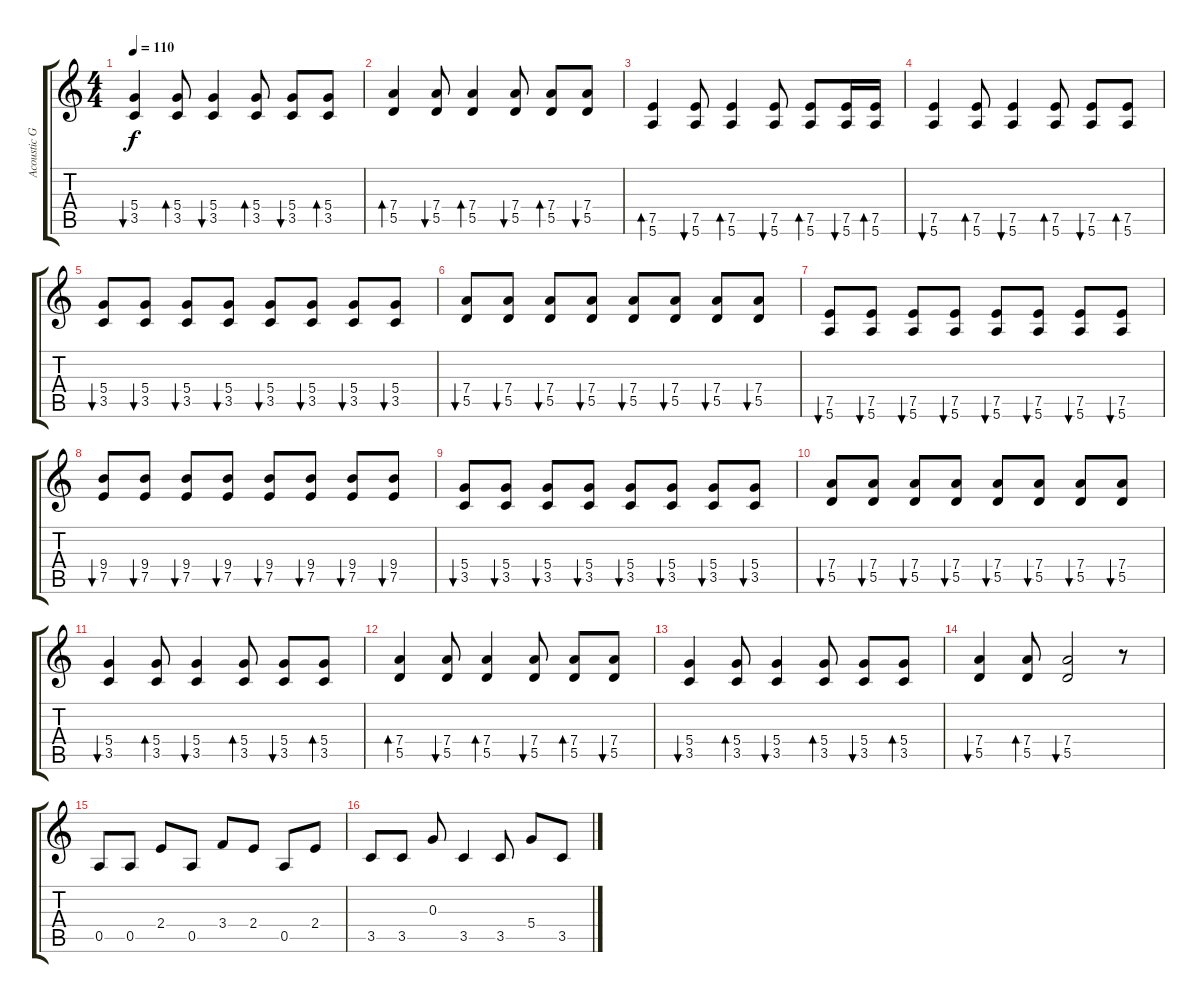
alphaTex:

\track ("Acoustic Guitar" "Acoustic G") {instrument acousticguitarsteel}
\staff {score tabs}
\tuning (E4 B3 G3 D3 A2 E2) {hide}
\ts (4 4)
\tempo 110
\clef g2
\ks c
(5.4 3.5).4{bu 120 dy f} (5.4 3.5).8{bd 120} (5.4 3.5).4{bu 120} (5.4 3.5).8{bd 120} (5.4 3.5).8{bu 120} (5.4 3.5).8{bd 120} |
(7.4 5.5).4{bd 120} (7.4 5.5).8{bu 120} (7.4 5.5).4{bd 120} (7.4 5.5).8{bu 120} (7.4 5.5).8{bd 120} (7.4 5.5).8{bu 60} |
(7.5 5.6).4{bd 60} (7.5 5.6).8{bu 60} (7.5 5.6).4{bd 60} (7.5 5.6).8{bu 60} (7.5 5.6).8{bd 60} (7.5 5.6).16{bu 60} (7.5 5.6).16{bd 60} |
(7.5 5.6).4{bu 60} (7.5 5.6).8{bd 60} (7.5 5.6).4{bu 60} (7.5 5.6).8{bd 60} (7.5 5.6).8{bu 60} (7.5 5.6).8{bd 60} |
(5.4 3.5).8{bu 60} (5.4 3.5).8{bu 60} (5.4 3.5).8{bu 60} (5.4 3.5).8{bu 60} (5.4 3.5).8{bu 60} (5.4 3.5).8{bu 60} (5.4 3.5).8{bu 60} (5.4 3.5).8{bu 60} |
(7.4 5.5).8{bu 60} (7.4 5.5).8{bu 60} (7.4 5.5).8{bu 60} (7.4 5.5).8{bu 60} (7.4 5.5).8{bu 60} (7.4 5.5).8{bu 60} (7.4 5.5).8{bu 60} (7.4 5.5).8{bu 60} |
(7.5 5.6).8{bu 60} (7.5 5.6).8{bu 60} (7.5 5.6).8{bu 60} (7.5 5.6).8{bu 60} (7.5 5.6).8{bu 60} (7.5 5.6).8{bu 60} (7.5 5.6).8{bu 60} (7.5 5.6).8{bu 60} |
(9.4 7.5).8{bu 60} (9.4 7.5).8{bu 60} (9.4 7.5).8{bu 60} (9.4 7.5).8{bu 60} (9.4 7.5).8{bu 60} (9.4 7.5).8{bu 60} (9.4 7.5).8{bu 60} (9.4 7.5).8{bu 60} |
(5.4 3.5).8{bu 60} (5.4 3.5).8{bu 60} (5.4 3.5).8{bu 60} (5.4 3.5).8{bu 60} (5.4 3.5).8{bu 60} (5.4 3.5).8{bu 60} (5.4 3.5).8{bu 60} (5.4 3.5).8{bu 60} |
(7.4 5.5).8{bu 60} (7.4 5.5).8{bu 60} (7.4 5.5).8{bu 60} (7.4 5.5).8{bu 60} (7.4 5.5).8{bu 60} (7.4 5.5).8{bu 60} (7.4 5.5).8{bu 60} (7.4 5.5).8{bu 60} |
(5.4 3.5).4{bu 120} (5.4 3.5).8{bd 120} (5.4 3.5).4{bu 120} (5.4 3.5).8{bd 120} (5.4 3.5).8{bu 120} (5.4 3.5).8{bd 120} |
(7.4 5.5).4{bd 120} (7.4 5.5).8{bu 120} (7.4 5.5).4{bd 120} (7.4 5.5).8{bu 120} (7.4 5.5).8{bd 120} (7.4 5.5).8{bu 60} |
(5.4 3.5).4{bu 120} (5.4 3.5).8{bd 120} (5.4 3.5).4{bu 120} (5.4 3.5).8{bd 120} (5.4 3.5).8{bu 120} (5.4 3.5).8{bd 120} |
(7.4 5.5).4{bu 60} (7.4 5.5).8{bd 60} (7.4 5.5).2{bu 60} r.8 |
0.5.8{volume 13} 0.5.8 2.4.8 0.5.8 3.4.8 2.4.8 0.5.8 2.4.8 |
3.5.8{volume 10} 3.5.8 0.3.8 3.5.4 3.5.8 5.4.8 3.5.8
